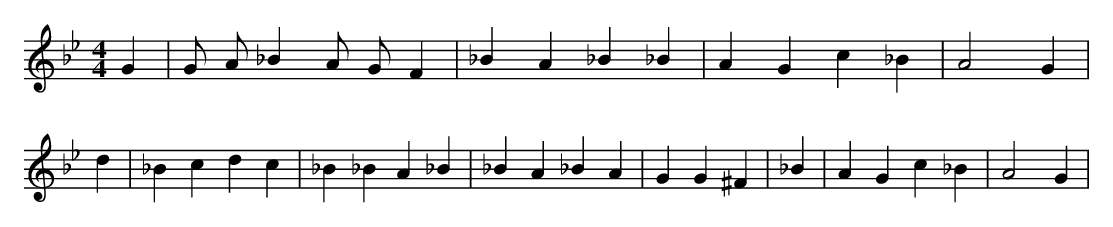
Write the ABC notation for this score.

X:1
M:4/4
L:1/8
K:Bb
G2 | G A _B2 A G F2 | _B2 A2 _B2 _B2 | A2 G2 c2 _B2 | A4 G2 | d2 | _B2 c2 d2 c2 | _B2 _B2 A2 _B2 | _B2 A2 _B2 A2 | G2 G2 ^F2 | _B2 | A2 G2 c2 _B2 | A4 G2 |
